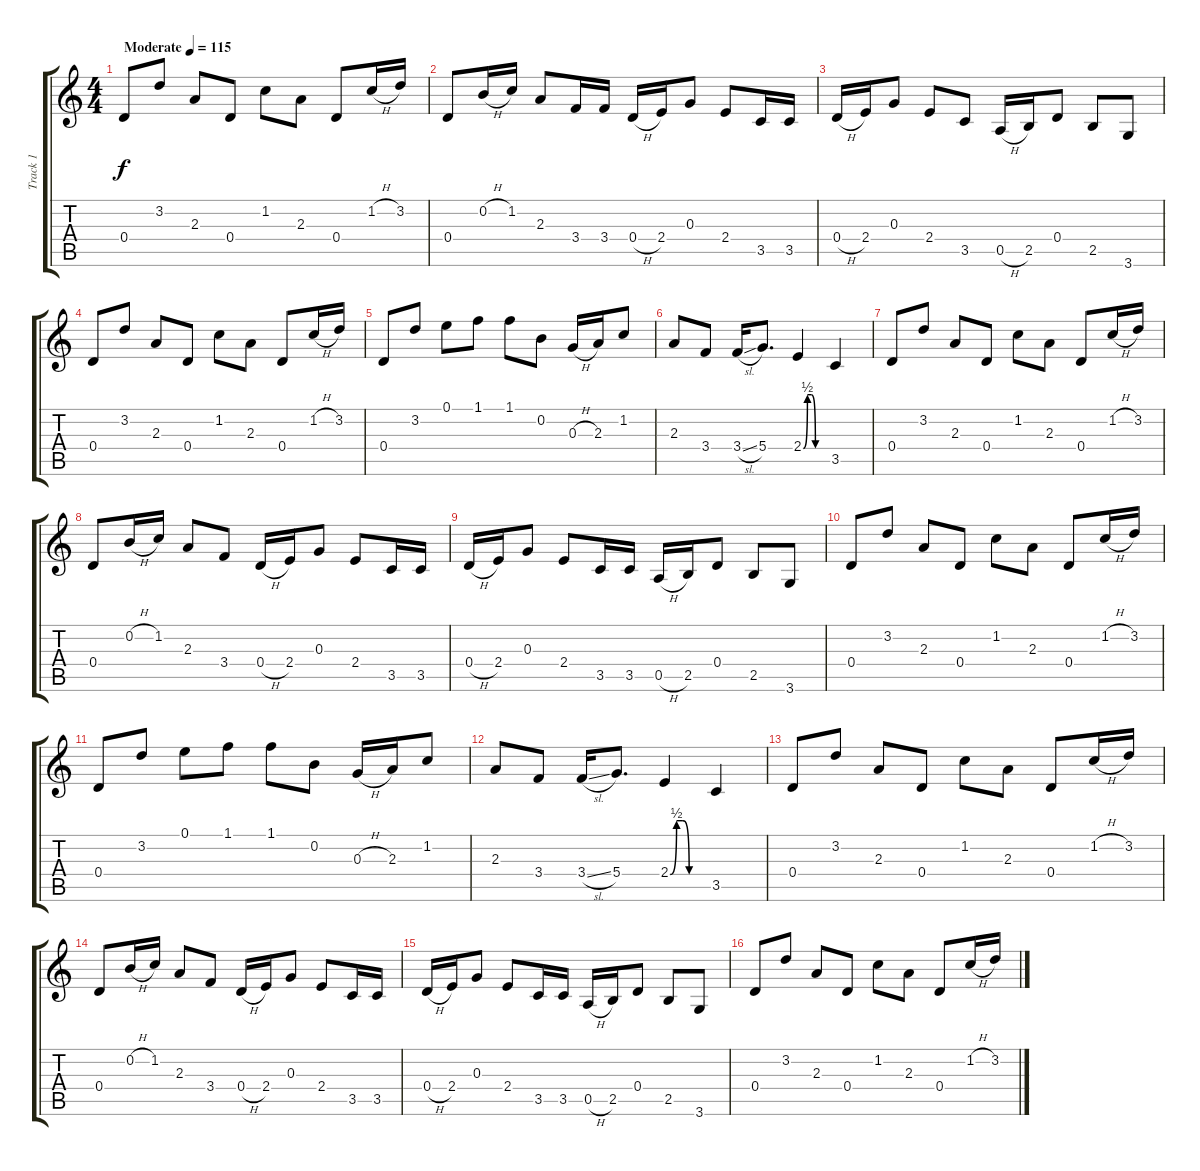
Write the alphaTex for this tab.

\track ("Track 1" "Track 1") {instrument electricguitarjazz}
\staff {score tabs}
\tuning (E4 B3 G3 D3 A2 E2) {hide}
\ts (4 4)
\tempo (115 "Moderate")
\clef g2
\ks c
0.4.8{dy f instrument electricguitarjazz} 3.2.8 2.3.8 0.4.8 1.2.8 2.3.8 0.4.8 1.2{h}.16 3.2.16 |
0.4.8 0.2{h}.16 1.2.16 2.3.8 3.4.16 3.4.16 0.4{h}.16 2.4.16 0.3.8 2.4.8 3.5.16 3.5.16 |
0.4{h}.16 2.4.16 0.3.8 2.4.8 3.5.8 0.5{h}.16 2.5.16 0.4.8 2.5.8 3.6.8 |
0.4.8 3.2.8 2.3.8 0.4.8 1.2.8 2.3.8 0.4.8 1.2{h}.16 3.2.16 |
0.4.8 3.2.8 0.1.8 1.1.8 1.1.8 0.2.8 0.3{h}.16 2.3.16 1.2.8 |
2.3.8 3.4.8 3.4{sl}.16 5.4.8{d} 2.4{be (custom 0 0 10 2 20 2 30 0 60 0)}.4 3.5.4 |
0.4.8 3.2.8 2.3.8 0.4.8 1.2.8 2.3.8 0.4.8 1.2{h}.16 3.2.16 |
0.4.8 0.2{h}.16 1.2.16 2.3.8 3.4.8 0.4{h}.16 2.4.16 0.3.8 2.4.8 3.5.16 3.5.16 |
0.4{h}.16 2.4.16 0.3.8 2.4.8 3.5.16 3.5.16 0.5{h}.16 2.5.16 0.4.8 2.5.8 3.6.8 |
0.4.8 3.2.8 2.3.8 0.4.8 1.2.8 2.3.8 0.4.8 1.2{h}.16 3.2.16 |
0.4.8 3.2.8 0.1.8 1.1.8 1.1.8 0.2.8 0.3{h}.16 2.3.16 1.2.8 |
2.3.8 3.4.8 3.4{sl}.16 5.4.8{d} 2.4{be (custom 0 0 10 2 20 2 30 0 60 0)}.4 3.5.4 |
0.4.8 3.2.8 2.3.8 0.4.8 1.2.8 2.3.8 0.4.8 1.2{h}.16 3.2.16 |
0.4.8 0.2{h}.16 1.2.16 2.3.8 3.4.8 0.4{h}.16 2.4.16 0.3.8 2.4.8 3.5.16 3.5.16 |
0.4{h}.16 2.4.16 0.3.8 2.4.8 3.5.16 3.5.16 0.5{h}.16 2.5.16 0.4.8 2.5.8 3.6.8 |
0.4.8 3.2.8 2.3.8 0.4.8 1.2.8 2.3.8 0.4.8 1.2{h}.16 3.2.16
